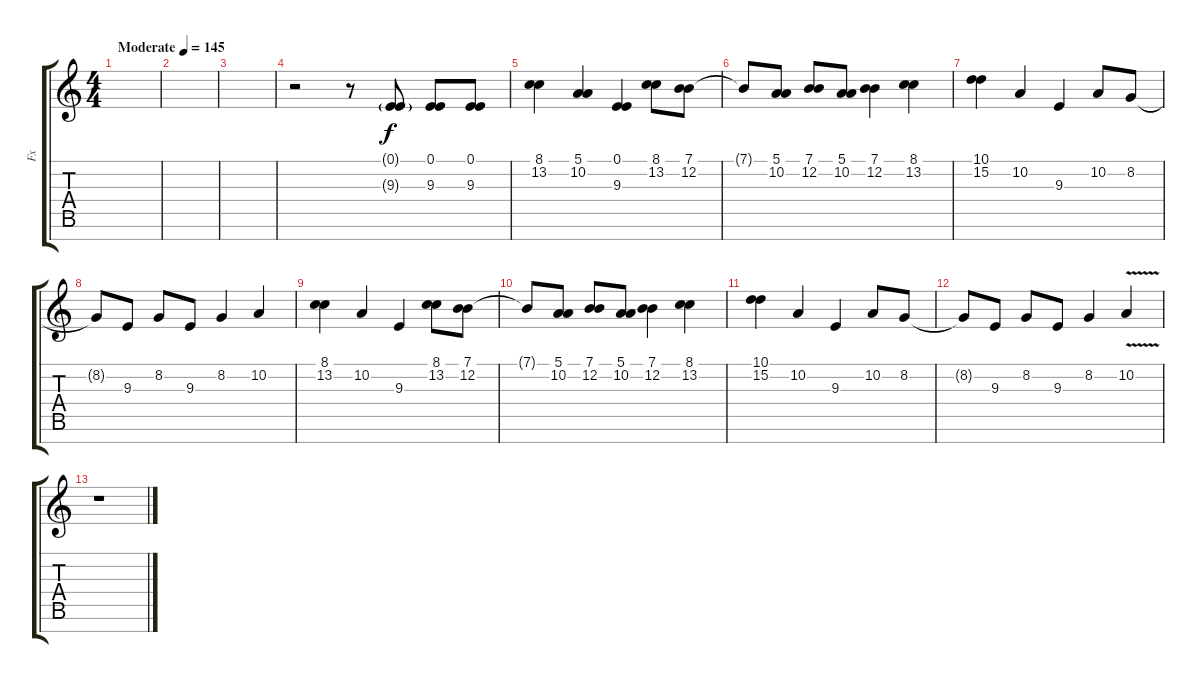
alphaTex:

\track ("Fx" "Fx") {instrument lead1square}
\staff {score tabs}
\tuning (E4 B3 G3 D3 A2 E2 B1) {hide}
\ts (4 4)
\tempo (145 "Moderate")
\clef g2
\ks c
|
|
|
r.2 r.8 (0.1{g} 9.3{g}).8 (0.1 9.3).8{dy f} (0.1 9.3).8 |
(8.1 13.2).4 (5.1 10.2).4 (0.1 9.3).4 (8.1 13.2).8 (7.1 12.2).8 |
7.1{t}.8 (5.1 10.2).8 (7.1 12.2).8 (5.1 10.2).8 (7.1 12.2).4 (8.1 13.2).4 |
(10.1 15.2).4 10.2.4 9.3.4 10.2.8 8.2.8 |
8.2{t}.8 9.3.8 8.2.8 9.3.8 8.2.4 10.2.4 |
(8.1 13.2).4 10.2.4 9.3.4 (8.1 13.2).8 (7.1 12.2).8 |
7.1{t}.8 (5.1 10.2).8 (7.1 12.2).8 (5.1 10.2).8 (7.1 12.2).4 (8.1 13.2).4 |
(10.1 15.2).4 10.2.4 9.3.4 10.2.8 8.2.8 |
8.2{t}.8 9.3.8 8.2.8 9.3.8 8.2.4 10.2{v}.4 |
r.1
